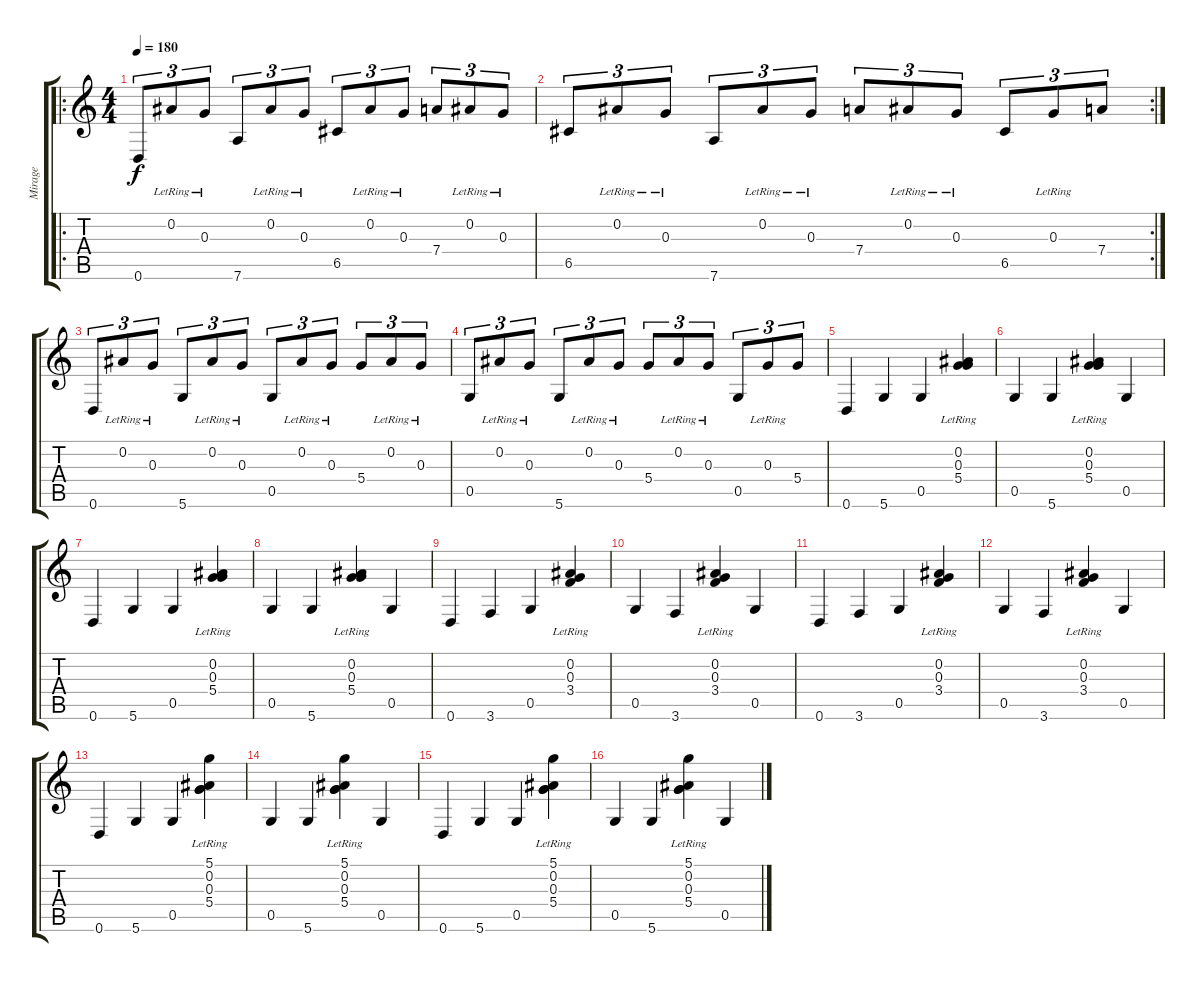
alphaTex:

\track ("Mirage" "Mirage") {instrument acousticguitarsteel}
\staff {score tabs}
\tuning (D4 Bb3 G3 D3 G2 D2) {hide}
\ro
\ts (4 4)
\tempo 180
\clef g2
\ks c
0.6.8{tu (3 2) dy f} 0.2{lr}.8{tu (3 2)} 0.3{lr}.8{tu (3 2)} 7.6.8{tu (3 2)} 0.2{lr}.8{tu (3 2)} 0.3{lr}.8{tu (3 2)} 6.5.8{tu (3 2)} 0.2{lr}.8{tu (3 2)} 0.3{lr}.8{tu (3 2)} 7.4.8{tu (3 2)} 0.2{lr}.8{tu (3 2)} 0.3{lr}.8{tu (3 2)} |
\rc 2
6.5.8{tu (3 2)} 0.2{lr}.8{tu (3 2)} 0.3{lr}.8{tu (3 2)} 7.6.8{tu (3 2)} 0.2{lr}.8{tu (3 2)} 0.3{lr}.8{tu (3 2)} 7.4.8{tu (3 2)} 0.2{lr}.8{tu (3 2)} 0.3{lr}.8{tu (3 2)} 6.5.8{tu (3 2)} 0.3{lr}.8{tu (3 2)} 7.4.8{tu (3 2)} |
0.6.8{tu (3 2)} 0.2{lr}.8{tu (3 2)} 0.3{lr}.8{tu (3 2)} 5.6.8{tu (3 2)} 0.2{lr}.8{tu (3 2)} 0.3{lr}.8{tu (3 2)} 0.5.8{tu (3 2)} 0.2{lr}.8{tu (3 2)} 0.3{lr}.8{tu (3 2)} 5.4.8{tu (3 2)} 0.2{lr}.8{tu (3 2)} 0.3{lr}.8{tu (3 2)} |
0.5.8{tu (3 2)} 0.2{lr}.8{tu (3 2)} 0.3{lr}.8{tu (3 2)} 5.6.8{tu (3 2)} 0.2{lr}.8{tu (3 2)} 0.3{lr}.8{tu (3 2)} 5.4.8{tu (3 2)} 0.2{lr}.8{tu (3 2)} 0.3{lr}.8{tu (3 2)} 0.5.8{tu (3 2)} 0.3{lr}.8{tu (3 2)} 5.4.8{tu (3 2)} |
0.6.4 5.6.4 0.5.4 (0.2{lr} 0.3{lr} 5.4).4 |
0.5.4 5.6.4 (0.2{lr} 0.3{lr} 5.4).4 0.5.4 |
0.6.4 5.6.4 0.5.4 (0.2{lr} 0.3{lr} 5.4).4 |
0.5.4 5.6.4 (0.2{lr} 0.3{lr} 5.4).4 0.5.4 |
0.6.4 3.6.4 0.5.4 (0.2{lr} 0.3{lr} 3.4).4 |
0.5.4 3.6.4 (0.2{lr} 0.3{lr} 3.4).4 0.5.4 |
0.6.4 3.6.4 0.5.4 (0.2{lr} 0.3{lr} 3.4).4 |
0.5.4 3.6.4 (0.2{lr} 0.3{lr} 3.4).4 0.5.4 |
0.6.4 5.6.4 0.5.4 (5.1{lr} 0.2{lr} 0.3{lr} 5.4).4 |
0.5.4 5.6.4 (5.1{lr} 0.2{lr} 0.3{lr} 5.4).4 0.5.4 |
0.6.4 5.6.4 0.5.4 (5.1{lr} 0.2{lr} 0.3{lr} 5.4).4 |
0.5.4 5.6.4 (5.1{lr} 0.2{lr} 0.3{lr} 5.4).4 0.5.4
